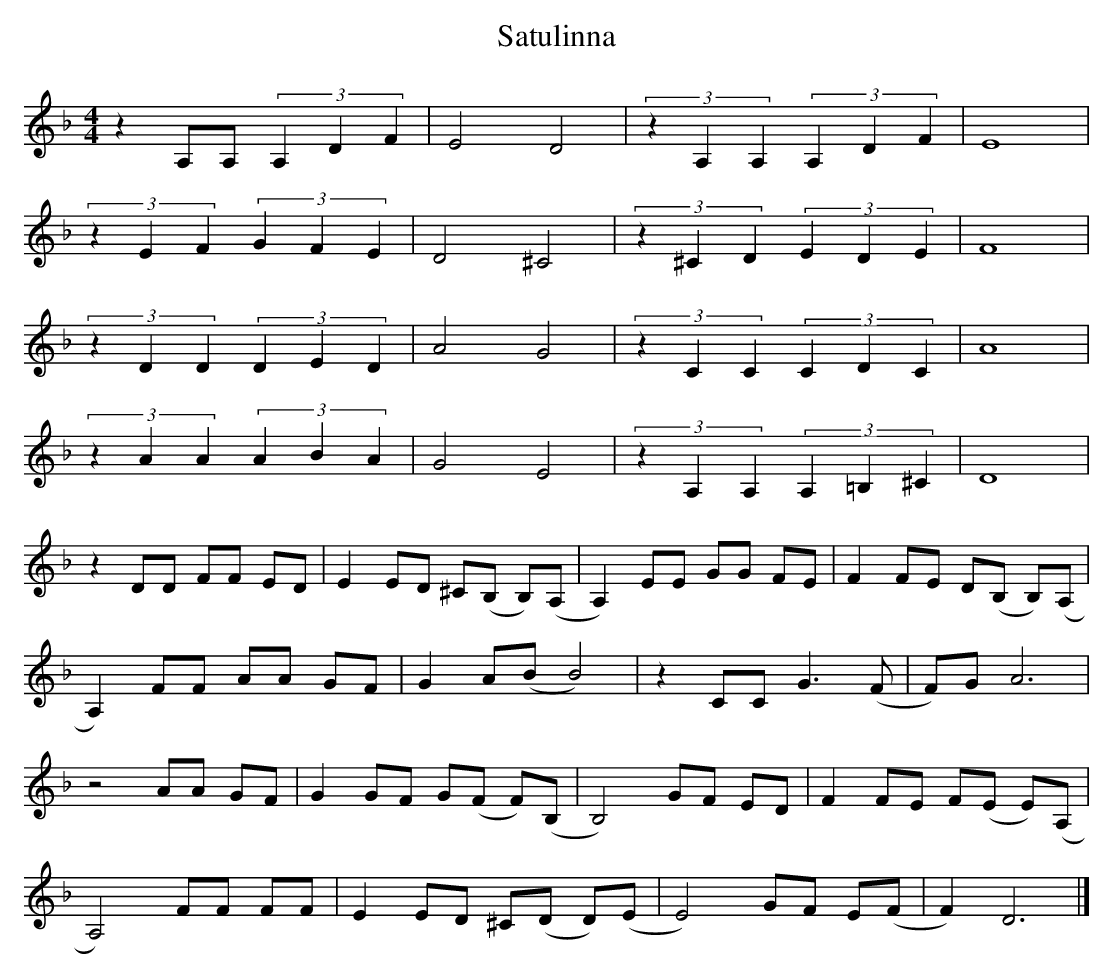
X:1
T: Satulinna
M: 4/4
L: 1/8
K: Dm
z2 A,A, (3A,2D2F2 | E4 D4 | (3z2A,2A,2 (3A,2D2F2 | E8 |
(3z2E2F2 (3G2F2E2 | D4 ^C4 | (3z2^C2D2 (3E2D2E2 | F8 |
(3z2D2D2 (3D2E2D2 | A4 G4 | (3z2C2C2 (3C2D2C2 | A8 |
(3z2A2A2 (3A2B2A2 | G4 E4 | (3z2A,2A,2 (3A,2=B,2^C2 | D8 |
z2 DD FF ED | E2 ED ^C(B, B,)(A, | A,2) EE GG FE | F2 FE D(B, B,)(A, |
A,2) FF AA GF | G2 A(B B4) | z2 CC G3 (F | F)G A6 |
z4 AA GF | G2 GF G(F F)(B, | B,4) GF ED | F2 FE F(E E)(A, |
A,4) FF FF | E2 ED ^C(D D)(E | E4) GF E(F | F2) D6 |]
